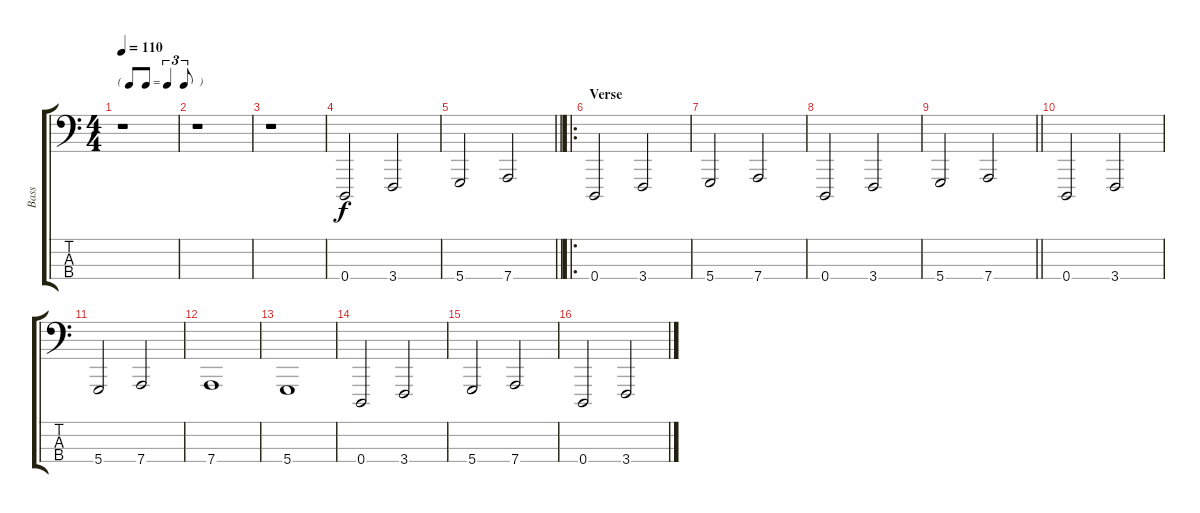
\track ("Bass" "Bass") {instrument drawbarorgan}
\staff {score tabs}
\tuning (G2 D2 A1 D1) {hide}
\ts (4 4)
\tf triplet8th
\tempo 110
\clef f4
\ks c
r.1{dy f instrument drawbarorgan} |
r.1 |
r.1 |
0.4.2 3.4.2 |
\barLineRight lightlight
5.4.2 7.4.2 |
\ro
\section ("" "Verse")
0.4.2 3.4.2 |
5.4.2 7.4.2 |
0.4.2 3.4.2 |
\barLineRight lightlight
5.4.2 7.4.2 |
0.4.2 3.4.2 |
5.4.2 7.4.2 |
7.4.1 |
5.4.1 |
0.4.2 3.4.2 |
5.4.2 7.4.2 |
0.4.2 3.4.2
